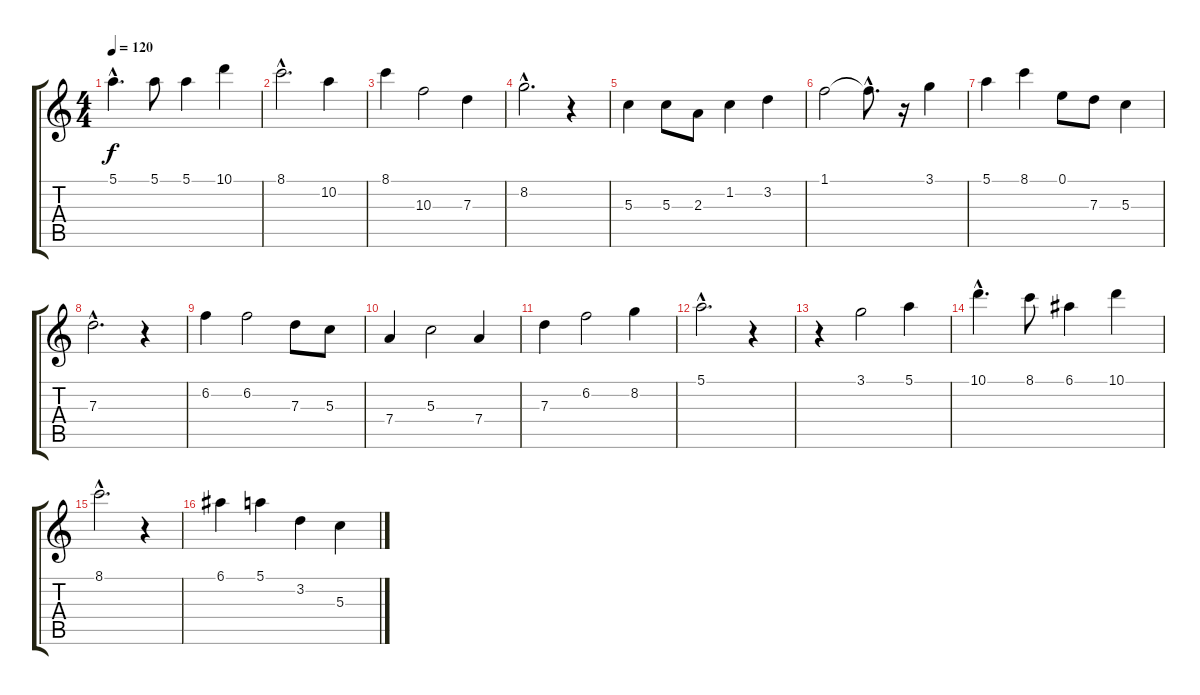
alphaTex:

\track "" {instrument electricguitarjazz}
\staff {score tabs}
\tuning (E4 B3 G3 D3 A2 E2) {hide}
\ts (4 4)
\tempo 120
\clef g2
\ks c
5.1{hac}.4{d dy f instrument electricguitarjazz} 5.1.8 5.1.4 10.1.4 |
8.1{hac}.2{d} 10.2.4 |
8.1.4 10.3.2 7.3.4 |
8.2{hac}.2{d} r.4 |
5.3.4 5.3.8 2.3.8 1.2.4 3.2.4 |
1.1.2 1.1{hac t}.8{d} r.16 3.1.4 |
5.1.4 8.1.4 0.1.8 7.3.8 5.3.4 |
7.3{hac}.2{d} r.4 |
6.2.4 6.2.2 7.3.8 5.3.8 |
7.4.4 5.3.2 7.4.4 |
7.3.4 6.2.2 8.2.4 |
5.1{hac}.2{d} r.4 |
r.4 3.1.2 5.1.4 |
10.1{hac}.4{d} 8.1.8 6.1.4 10.1.4 |
8.1{hac}.2{d} r.4 |
6.1.4 5.1.4 3.2.4 5.3.4
